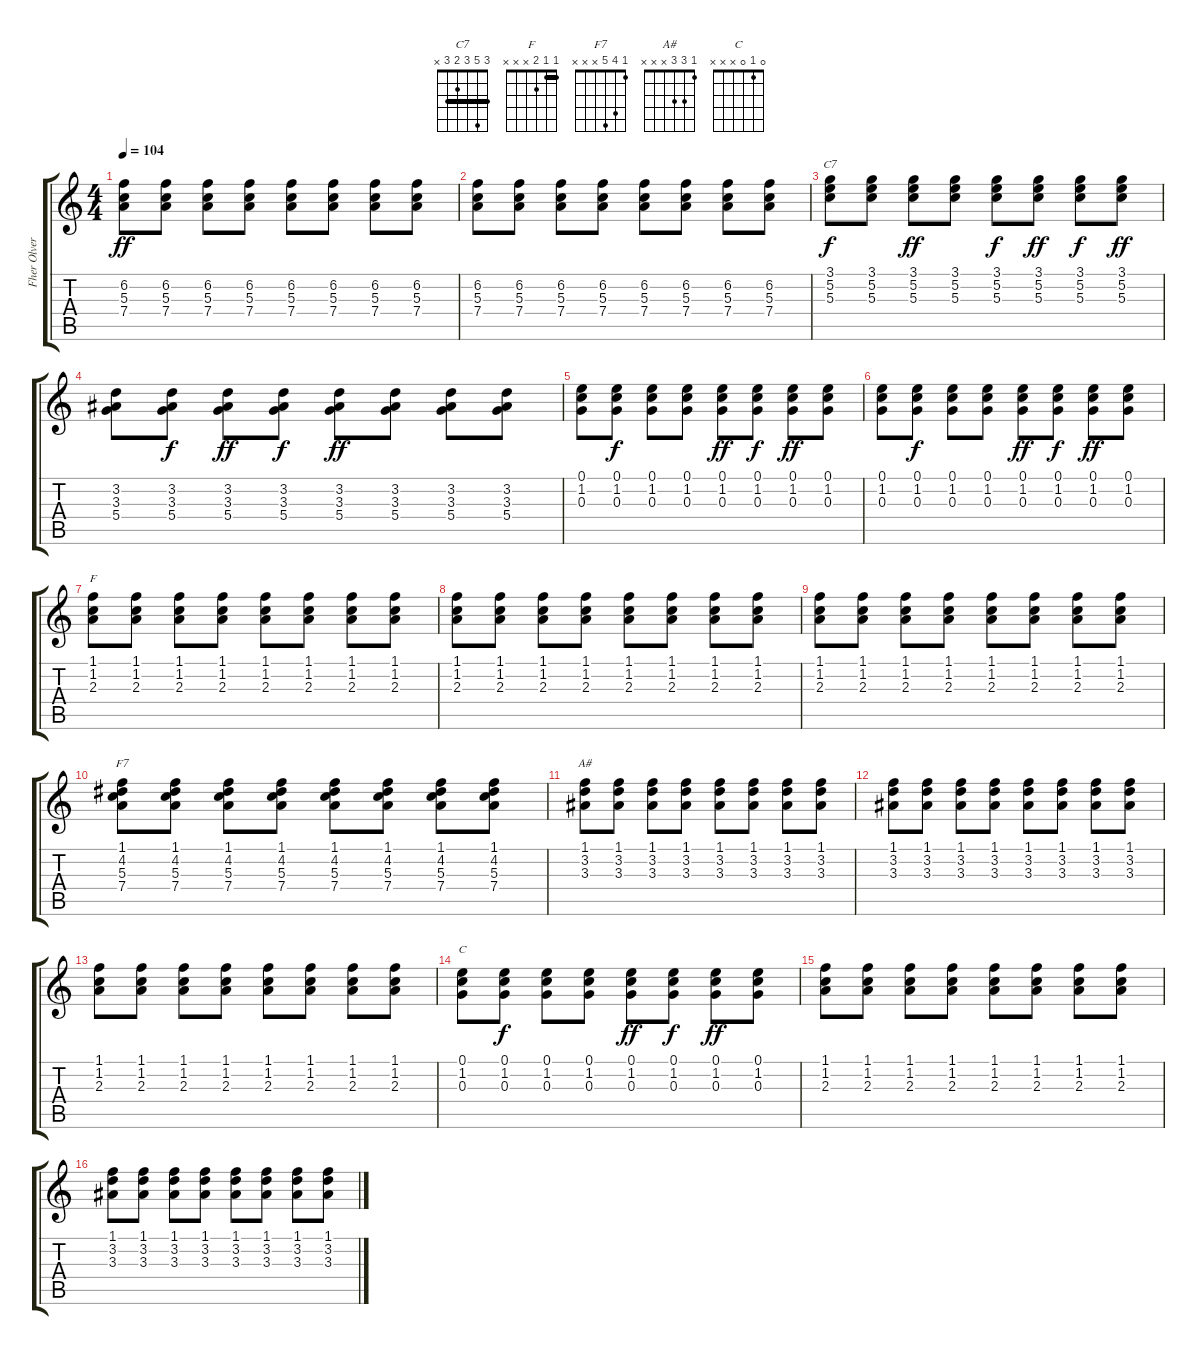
\track ("Fher Olvera" "Fher Olver") {instrument acousticguitarsteel}
\staff {score tabs}
\tuning (E4 B3 G3 D3 A2 E2) {hide}
\chord ("C7" 3 5 3 2 3 x) {barre 3}
\chord ("F" 1 1 2 x x x) {barre 1}
\chord ("F7" 1 4 5 x x x)
\chord ("A#" 1 3 3 x x x)
\chord ("C" 0 1 0 x x x)
\ts (4 4)
\tempo 104
\clef g2
\ks c
(6.2 5.3 7.4).8{dy ff} (6.2 5.3 7.4).8 (6.2 5.3 7.4).8 (6.2 5.3 7.4).8 (6.2 5.3 7.4).8 (6.2 5.3 7.4).8 (6.2 5.3 7.4).8 (6.2 5.3 7.4).8 |
(6.2 5.3 7.4).8 (6.2 5.3 7.4).8 (6.2 5.3 7.4).8 (6.2 5.3 7.4).8 (6.2 5.3 7.4).8 (6.2 5.3 7.4).8 (6.2 5.3 7.4).8 (6.2 5.3 7.4).8 |
(3.1 5.2 5.3).8{ch "C7" dy f} (3.1 5.2 5.3).8 (3.1 5.2 5.3).8{dy ff} (3.1 5.2 5.3).8 (3.1 5.2 5.3).8{dy f} (3.1 5.2 5.3).8{dy ff} (3.1 5.2 5.3).8{dy f} (3.1 5.2 5.3).8{dy ff} |
(3.2 3.3 5.4).8 (3.2 3.3 5.4).8{dy f} (3.2 3.3 5.4).8{dy ff} (3.2 3.3 5.4).8{dy f} (3.2 3.3 5.4).8{dy ff} (3.2 3.3 5.4).8 (3.2 3.3 5.4).8 (3.2 3.3 5.4).8 |
(0.1 1.2 0.3).8 (0.1 1.2 0.3).8{dy f} (0.1 1.2 0.3).8 (0.1 1.2 0.3).8 (0.1 1.2 0.3).8{dy ff} (0.1 1.2 0.3).8{dy f} (0.1 1.2 0.3).8{dy ff} (0.1 1.2 0.3).8 |
(0.1 1.2 0.3).8 (0.1 1.2 0.3).8{dy f} (0.1 1.2 0.3).8 (0.1 1.2 0.3).8 (0.1 1.2 0.3).8{dy ff} (0.1 1.2 0.3).8{dy f} (0.1 1.2 0.3).8{dy ff} (0.1 1.2 0.3).8 |
(1.1 1.2 2.3).8{ch "F"} (1.1 1.2 2.3).8 (1.1 1.2 2.3).8 (1.1 1.2 2.3).8 (1.1 1.2 2.3).8 (1.1 1.2 2.3).8 (1.1 1.2 2.3).8 (1.1 1.2 2.3).8 |
(1.1 1.2 2.3).8 (1.1 1.2 2.3).8 (1.1 1.2 2.3).8 (1.1 1.2 2.3).8 (1.1 1.2 2.3).8 (1.1 1.2 2.3).8 (1.1 1.2 2.3).8 (1.1 1.2 2.3).8 |
(1.1 1.2 2.3).8 (1.1 1.2 2.3).8 (1.1 1.2 2.3).8 (1.1 1.2 2.3).8 (1.1 1.2 2.3).8 (1.1 1.2 2.3).8 (1.1 1.2 2.3).8 (1.1 1.2 2.3).8 |
(1.1 4.2 5.3 7.4).8{ch "F7"} (1.1 4.2 5.3 7.4).8 (1.1 4.2 5.3 7.4).8 (1.1 4.2 5.3 7.4).8 (1.1 4.2 5.3 7.4).8 (1.1 4.2 5.3 7.4).8 (1.1 4.2 5.3 7.4).8 (1.1 4.2 5.3 7.4).8 |
(1.1 3.2 3.3).8{ch "A#"} (1.1 3.2 3.3).8 (1.1 3.2 3.3).8 (1.1 3.2 3.3).8 (1.1 3.2 3.3).8 (1.1 3.2 3.3).8 (1.1 3.2 3.3).8 (1.1 3.2 3.3).8 |
(1.1 3.2 3.3).8 (1.1 3.2 3.3).8 (1.1 3.2 3.3).8 (1.1 3.2 3.3).8 (1.1 3.2 3.3).8 (1.1 3.2 3.3).8 (1.1 3.2 3.3).8 (1.1 3.2 3.3).8 |
(1.1 1.2 2.3).8 (1.1 1.2 2.3).8 (1.1 1.2 2.3).8 (1.1 1.2 2.3).8 (1.1 1.2 2.3).8 (1.1 1.2 2.3).8 (1.1 1.2 2.3).8 (1.1 1.2 2.3).8 |
(0.1 1.2 0.3).8{ch "C"} (0.1 1.2 0.3).8{dy f} (0.1 1.2 0.3).8 (0.1 1.2 0.3).8 (0.1 1.2 0.3).8{dy ff} (0.1 1.2 0.3).8{dy f} (0.1 1.2 0.3).8{dy ff} (0.1 1.2 0.3).8 |
(1.1 1.2 2.3).8 (1.1 1.2 2.3).8 (1.1 1.2 2.3).8 (1.1 1.2 2.3).8 (1.1 1.2 2.3).8 (1.1 1.2 2.3).8 (1.1 1.2 2.3).8 (1.1 1.2 2.3).8 |
(1.1 3.2 3.3).8 (1.1 3.2 3.3).8 (1.1 3.2 3.3).8 (1.1 3.2 3.3).8 (1.1 3.2 3.3).8 (1.1 3.2 3.3).8 (1.1 3.2 3.3).8 (1.1 3.2 3.3).8
